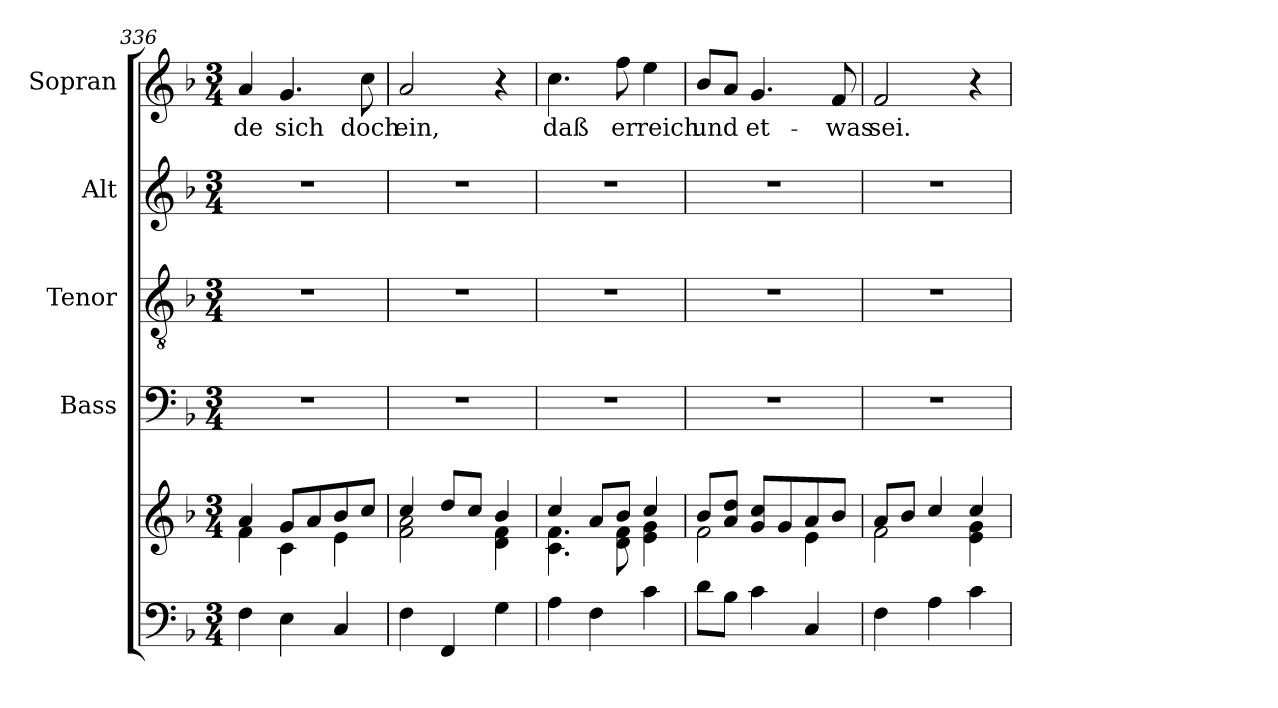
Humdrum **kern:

**kern	**kern	**kern	**kern	**kern	**kern	**text
*part5	*part5	*part4	*part3	*part2	*part1	*part1
*staff6	*staff5	*staff4	*staff3	*staff2	*staff1	*staff1
*	*	*I"Bass	*I"Tenor	*I"Alt	*I"Sopran	*
*	*	*I'B.	*I'T.	*I'A.	*I'S.	*
!!LO:LB:g=z
*clefF4	*clefG2	*clefF4	*clefGv2	*clefG2	*clefG2	*
*k[b-]	*k[b-]	*k[b-]	*k[b-]	*k[b-]	*k[b-]	*
*F:	*F:	*F:	*F:	*F:	*F:	*
*M3/4	*M3/4	*M3/4	*M3/4	*M3/4	*M3/4	*
=336	=336	=336	=336	=336	=336	=336
*	*^	*	*	*	*	*
!	!	!	!	!	!	!	!LO:LY:b
4F\	4a/	4f\	2.r	2.r	2.r	4a/	-de
!	!	!	!	!	!	!	!LO:LY:b
4E\	8g/L	4c\	.	.	.	4.g/	sich
.	8a/	.	.	.	.	.	.
4C/	8b-/	4e\	.	.	.	.	.
!	!	!	!	!	!	!	!LO:LY:b
.	8cc/J	.	.	.	.	8cc\	doch
=337	=337	=337	=337	=337	=337	=337	=337
!	!	!	!	!	!	!	!LO:LY:b
4F\	4cc/	2f\ 2a\	2.r	2.r	2.r	2a/	ein,
4FF/	8dd/L	.	.	.	.	.	.
.	8cc/J	.	.	.	.	.	.
4G\	4b-/	4d\ 4f\	.	.	.	4r	.
=338	=338	=338	=338	=338	=338	=338	=338
!	!	!	!	!	!	!	!LO:LY:b
4A\	4cc/	4.c\ 4.f\	2.r	2.r	2.r	4.cc\	daß
4F\	8a/L	.	.	.	.	.	.
!	!	!	!	!	!	!	!LO:LY:b
.	8b-/J	8d\ 8f\	.	.	.	8ff\	er
!	!	!	!	!	!	!	!LO:LY:b
4c\	4cc/	4e\ 4g\	.	.	.	4ee\	reich
=339	=339	=339	=339	=339	=339	=339	=339
!	!	!	!	!	!	!	!LO:LY:b
8d\L	8b-/L	2f\	2.r	2.r	2.r	8b-/L	und
8B-\J	8a/ 8dd/J	.	.	.	.	8a/J	.
!	!	!	!	!	!	!	!LO:LY:b
4c\	8g/ 8cc/L	.	.	.	.	4.g/	et-
.	8g/	.	.	.	.	.	.
4C/	8a/	4e\	.	.	.	.	.
!	!	!	!	!	!	!	!LO:LY:b
.	8b-/J	.	.	.	.	8f/	-was
=340	=340	=340	=340	=340	=340	=340	=340
!	!	!	!	!	!	!	!LO:LY:b
4F\	8a/L	2f\	2.r	2.r	2.r	2f/	sei.
.	8b-/J	.	.	.	.	.	.
4A\	4cc/	.	.	.	.	.	.
4c\	4cc/	4e\ 4g\	.	.	.	4r	.
*	*v	*v	*	*	*	*	*
=	=	=	=	=	=	=
*-	*-	*-	*-	*-	*-	*-
